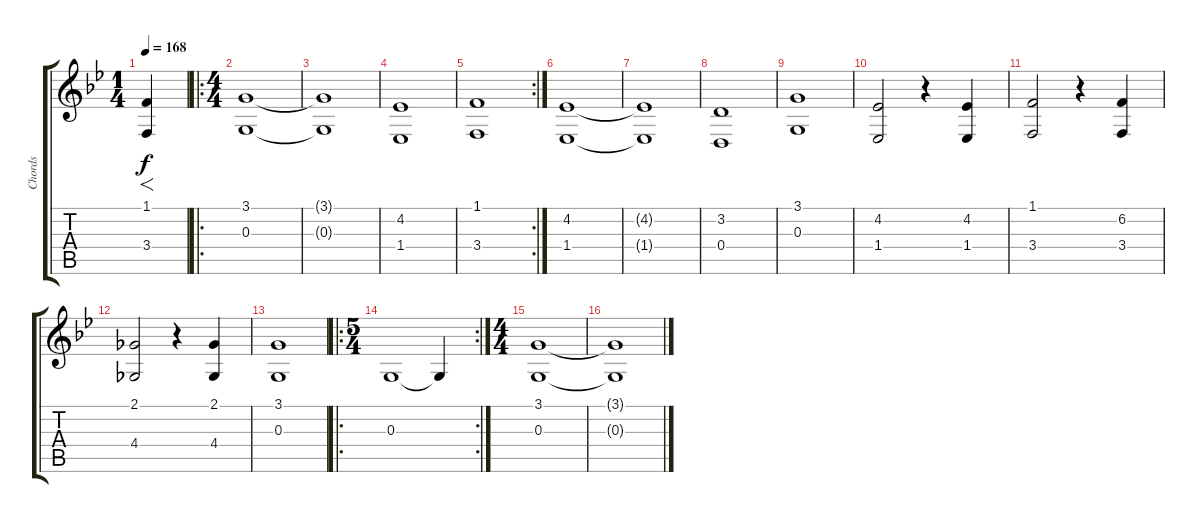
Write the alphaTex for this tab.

\track ("Chords" "Chords") {instrument stringensemble1}
\staff {score tabs}
\tuning (E4 B3 G3 D3 A2 E2) {hide}
\ts (1 4)
\tempo 168
\clef g2
\ks bb
(1.1 3.4).4{f dy f} |
\ro
\ts (4 4)
(3.1 0.3).1 |
(3.1{t} 0.3{t}).1 |
(4.2 1.4).1 |
\rc 2
(1.1 3.4).1 |
(4.2 1.4).1 |
(4.2{t} 1.4{t}).1 |
(3.2 0.4).1 |
(3.1 0.3).1 |
(4.2 1.4).2 r.4 (4.2 1.4).4 |
(1.1 3.4).2 r.4 (6.2 3.4).4 |
(2.1 4.4).2 r.4 (2.1 4.4).4 |
(3.1 0.3).1 |
\ro
\rc 2
\ts (5 4)
0.3.1 0.3{t}.4 |
\ts (4 4)
(3.1 0.3).1 |
(3.1{t} 0.3{t}).1
